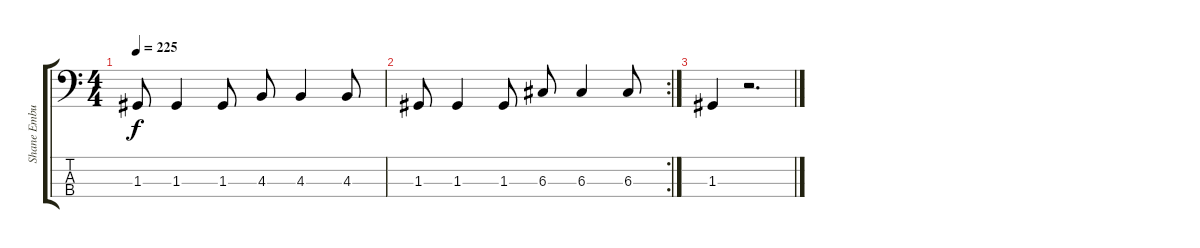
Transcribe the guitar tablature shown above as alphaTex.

\track ("Shane Embury - Bass" "Shane Embu") {instrument electricbasspick}
\staff {score tabs}
\tuning (F2 C2 G1 D1) {hide}
\ts (4 4)
\tempo 225
\clef f4
\ks c
1.3.8{dy f} 1.3.4 1.3.8 4.3.8 4.3.4 4.3.8 |
\rc 2
1.3.8 1.3.4 1.3.8 6.3.8 6.3.4 6.3.8 |
1.3.4 r.2{d}
